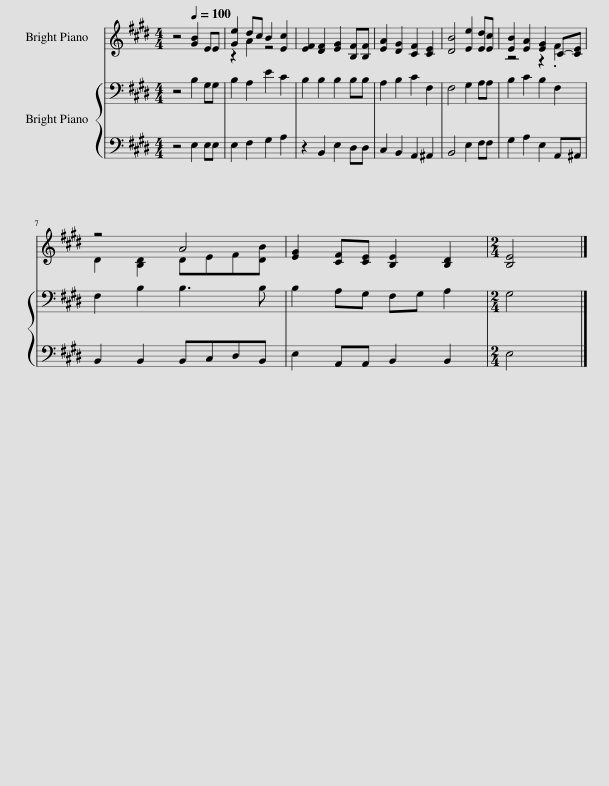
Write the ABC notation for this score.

X:1
%%score ( 1 2 ) { 3 | 4 }
L:1/8
M:4/4
I:linebreak $
K:E
V:1 treble
V:2 treble
V:3 bass
V:4 bass
V:1
 z4[Q:1/4=100] [GB]2 EE | [Ge]2 dc B2 [Ec]2 | [EF]2 [DF]2 [EG]2 [B,F][B,F] | [EA]2 [DG]2 [CF]2 [CE]2 | [DB]4 [Ee]2 [Ed][Ec] | %5
 [EB]2 [EA]2 [EG]2 C-[CE] |$ z4 A4 | [EG]2 [CF][CE] [B,E]2 [B,D]2 |[M:2/4] [B,E]4 |] %9
V:2
 x8 | z2 A2 z4 | x8 | x8 | x8 | %5
 z4 z2 .F2 |$ D2 [B,D]2 DEF[DB] | x8 |[M:2/4] x4 |] %9
V:3
 z4 B,2 G,G, | B,2 A,2 E2 C2 | B,2 B,2 B,2 B,B, | A,2 B,2 C2 F,2 | F,4 G,2 A,A, | %5
 B,2 C2 B,2 F,2 |$ F,2 B,2 B,3 B, | B,2 A,G, F,G, A,2 |[M:2/4] G,4 |] %9
V:4
 z4 E,2 E,E, | E,2 F,2 G,2 A,2 | z2 B,,2 E,2 D,D, | C,2 B,,2 A,,2 ^A,,2 | B,,4 E,2 F,F, | %5
 G,2 A,2 E,2 A,,^A,, |$ B,,2 B,,2 B,,C,D,B,, | E,2 A,,A,, B,,2 B,,2 |[M:2/4] E,4 |] %9
